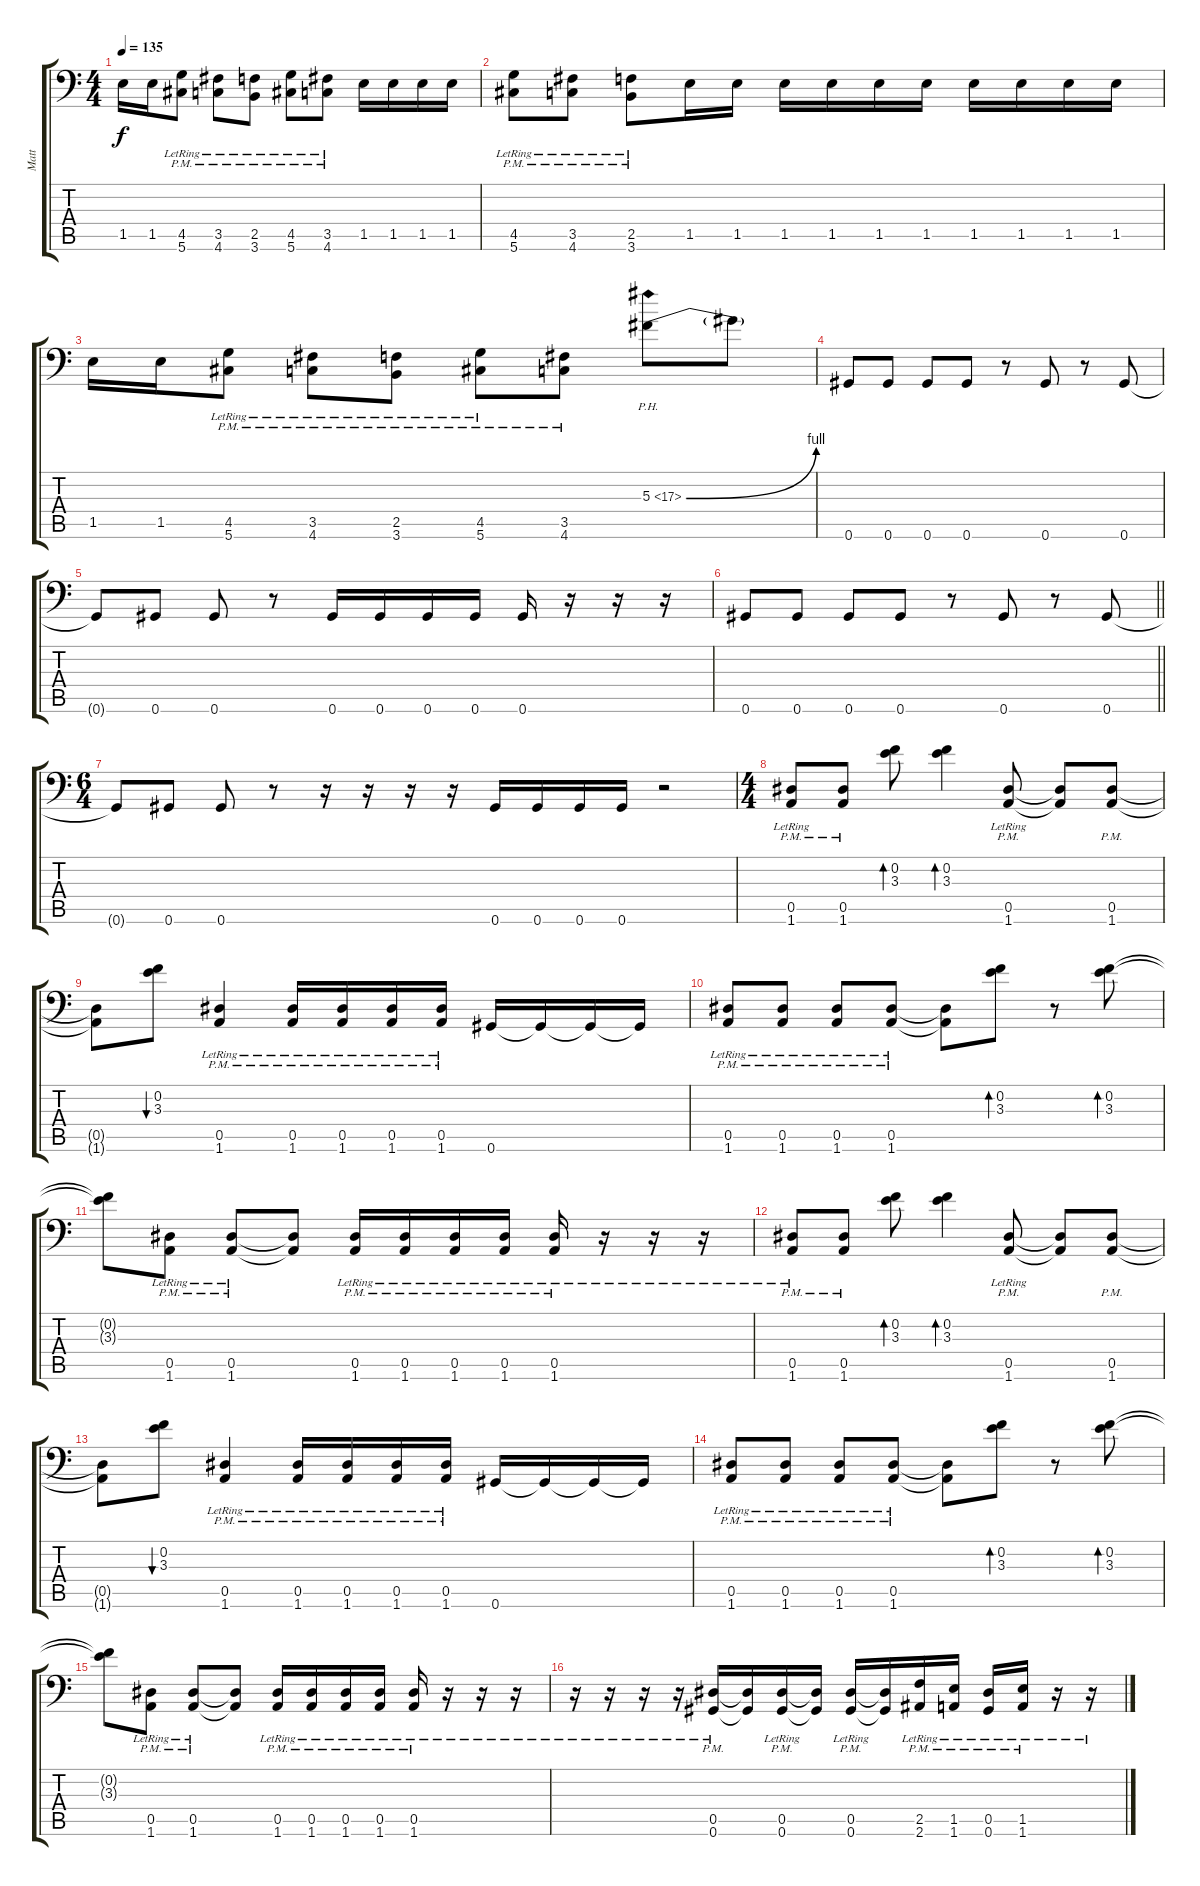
\track ("Matt" "Matt") {instrument overdrivenguitar}
\staff {score tabs}
\tuning (Bb3 F3 Db3 Ab2 Eb2 Ab1) {hide}
\ts (4 4)
\tempo 135
\clef f4
\ks c
1.5.16{dy f} 1.5.16 (4.5{pm lr} 5.6{pm lr}).8 (3.5{pm lr} 4.6{pm lr}).8 (2.5{pm lr} 3.6{pm lr}).8 (4.5{pm lr} 5.6{pm lr}).8 (3.5{pm lr} 4.6{pm}).8 1.5.16 1.5.16 1.5.16 1.5.16 |
(4.5{pm lr} 5.6{pm lr}).8 (3.5{pm lr} 4.6{pm lr}).8 (2.5{pm lr} 3.6{pm}).8 1.5.16 1.5.16 1.5.16 1.5.16 1.5.16 1.5.16 1.5.16 1.5.16 1.5.16 1.5.16 |
1.5.16 1.5.16 (4.5{pm lr} 5.6{pm lr}).8 (3.5{pm lr} 4.6{pm lr}).8 (2.5{pm lr} 3.6{pm lr}).8 (4.5{pm lr} 5.6{pm lr}).8 (3.5{pm} 4.6{pm}).8 5.3{be (bend 0 0 60 4) ph 12}.8 5.3{t}.8 |
0.6.8 0.6.8 0.6.8 0.6.8 r.8 0.6.8 r.8 0.6.8 |
0.6{t}.8 0.6.8 0.6.8 r.8 0.6.16 0.6.16 0.6.16 0.6.16 0.6.16 r.16 r.16 r.16 |
\barLineRight lightlight
0.6.8 0.6.8 0.6.8 0.6.8 r.8 0.6.8 r.8 0.6.8 |
\ts (6 4)
\section ("" "")
0.6{t}.8 0.6.8 0.6.8 r.8 r.16 r.16 r.16 r.16 0.6.16 0.6.16 0.6.16 0.6.16 r.2 |
\ts (4 4)
(0.5{pm lr} 1.6{pm lr}).8 (0.5{pm} 1.6{pm}).8 (0.2 3.3).8{bd 30} (0.2 3.3).4{bd 30} (0.5{pm lr} 1.6{pm lr}).8 (0.5{t} 1.6{t}).8 (0.5{pm} 1.6{pm}).8 |
(0.5{t} 1.6{t}).8 (0.2 3.3).8{bu 30} (0.5{pm lr} 1.6{pm lr}).4 (0.5{pm lr} 1.6{pm lr}).16 (0.5{pm lr} 1.6{pm lr}).16 (0.5{pm lr} 1.6{pm lr}).16 (0.5{pm} 1.6{pm lr}).16 0.6.16 0.6{t}.16 0.6{t}.16 0.6{t}.16 |
(0.5{pm lr} 1.6{pm lr}).8 (0.5{pm lr} 1.6{pm lr}).8 (0.5{pm lr} 1.6{pm lr}).8 (0.5{pm lr} 1.6{pm lr}).8 (0.5{t} 1.6{t}).8 (0.2 3.3).8{bd 30} r.8 (0.2 3.3).8{bd 30} |
(0.2{t} 3.3{t}).8 (0.5{pm lr} 1.6{pm lr}).8 (0.5{pm lr} 1.6{pm lr}).8 (0.5{t} 1.6{t}).8 (0.5{pm lr} 1.6{pm lr}).16 (0.5{pm lr} 1.6{pm lr}).16 (0.5{pm lr} 1.6{pm lr}).16 (0.5{pm lr} 1.6{pm lr}).16 (0.5{pm lr} 1.6{pm lr}).16 r.16 r.16 r.16 |
(0.5{pm lr} 1.6{pm lr}).8 (0.5{pm} 1.6{pm}).8 (0.2 3.3).8{bd 30} (0.2 3.3).4{bd 30} (0.5{pm lr} 1.6{pm lr}).8 (0.5{t} 1.6{t}).8 (0.5{pm} 1.6{pm}).8 |
(0.5{t} 1.6{t}).8 (0.2 3.3).8{bu 30} (0.5{pm lr} 1.6{pm lr}).4 (0.5{pm lr} 1.6{pm lr}).16 (0.5{pm lr} 1.6{pm lr}).16 (0.5{pm lr} 1.6{pm lr}).16 (0.5{pm} 1.6{pm lr}).16 0.6.16 0.6{t}.16 0.6{t}.16 0.6{t}.16 |
(0.5{pm lr} 1.6{pm lr}).8 (0.5{pm lr} 1.6{pm lr}).8 (0.5{pm lr} 1.6{pm lr}).8 (0.5{pm lr} 1.6{pm lr}).8 (0.5{t} 1.6{t}).8 (0.2 3.3).8{bd 30} r.8 (0.2 3.3).8{bd 30} |
(0.2{t} 3.3{t}).8 (0.5{pm lr} 1.6{pm lr}).8 (0.5{pm lr} 1.6{pm lr}).8 (0.5{t} 1.6{t}).8 (0.5{pm lr} 1.6{pm lr}).16 (0.5{pm lr} 1.6{pm lr}).16 (0.5{pm lr} 1.6{pm lr}).16 (0.5{pm lr} 1.6{pm lr}).16 (0.5{pm lr} 1.6{pm lr}).16 r.16 r.16 r.16 |
r.16 r.16 r.16 r.16 (0.5{pm lr} 0.6{pm lr}).16 (0.5{t} 0.6{t}).16 (0.5{pm lr} 0.6{pm lr}).16 (0.5{t} 0.6{t}).16 (0.5{pm lr} 0.6{pm lr}).16 (0.5{t} 0.6{t}).16 (2.5{pm lr} 2.6{pm lr}).16 (1.5{pm lr} 1.6{pm lr}).16 (0.5{pm lr} 0.6{pm lr}).16 (1.5{pm lr} 1.6{pm lr}).16 r.16 r.16
